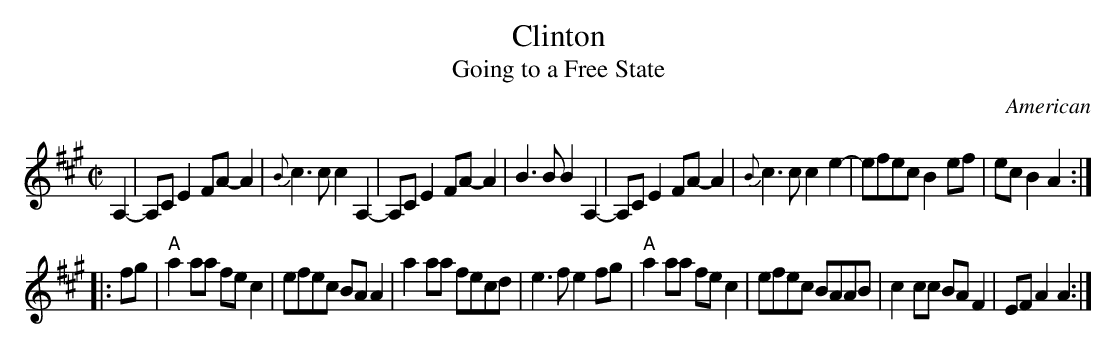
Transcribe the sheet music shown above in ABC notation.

X:1
T: Clinton
T: Going to a Free State
O: American
M: C|
L: 1/8
K: A
A,2- |\
A,CE2 FA-A2 | {B}c3c c2A,2- | A,CE2 FA-A2 | B3B B2A,2- |\
A,CE2 FA-A2 | {B}c3c c2e2- | efec B2ef | ecB2 A2 :|
|: fg |\
"A"a2aa fec2 | efec BAA2 | a2aa fecd | e3f e2fg |\
"A"a2aa fec2 | efec BAAB | c2cc BAF2 | EFA2 A2 :|
